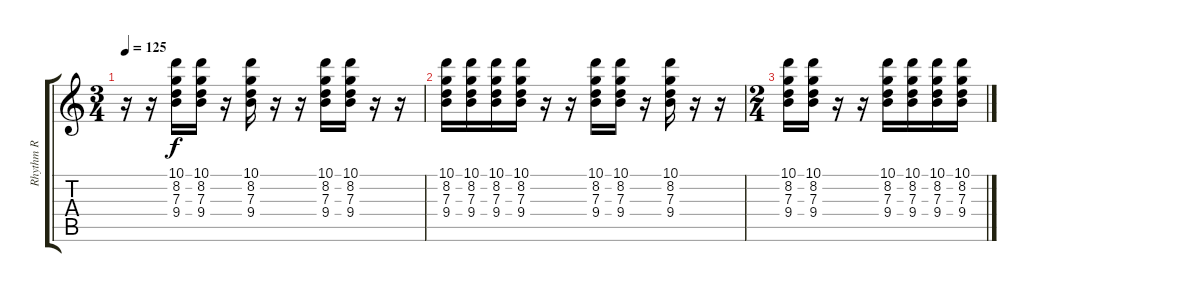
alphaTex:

\track ("Rhythm R" "Rhythm R") {instrument distortionguitar}
\staff {score tabs}
\tuning (E4 B3 G3 D3 A2 E2) {hide}
\ts (3 4)
\tempo 125
\clef g2
\ks c
r.16{dy f} r.16 (10.1 8.2 7.3 9.4).16 (10.1 8.2 7.3 9.4).16 r.16 (10.1 8.2 7.3 9.4).16 r.16 r.16 (10.1 8.2 7.3 9.4).16 (10.1 8.2 7.3 9.4).16 r.16 r.16 |
(10.1 8.2 7.3 9.4).16 (10.1 8.2 7.3 9.4).16 (10.1 8.2 7.3 9.4).16 (10.1 8.2 7.3 9.4).16 r.16 r.16 (10.1 8.2 7.3 9.4).16 (10.1 8.2 7.3 9.4).16 r.16 (10.1 8.2 7.3 9.4).16 r.16 r.16 |
\ts (2 4)
(10.1 8.2 7.3 9.4).16 (10.1 8.2 7.3 9.4).16 r.16 r.16 (10.1 8.2 7.3 9.4).16 (10.1 8.2 7.3 9.4).16 (10.1 8.2 7.3 9.4).16 (10.1 8.2 7.3 9.4).16
